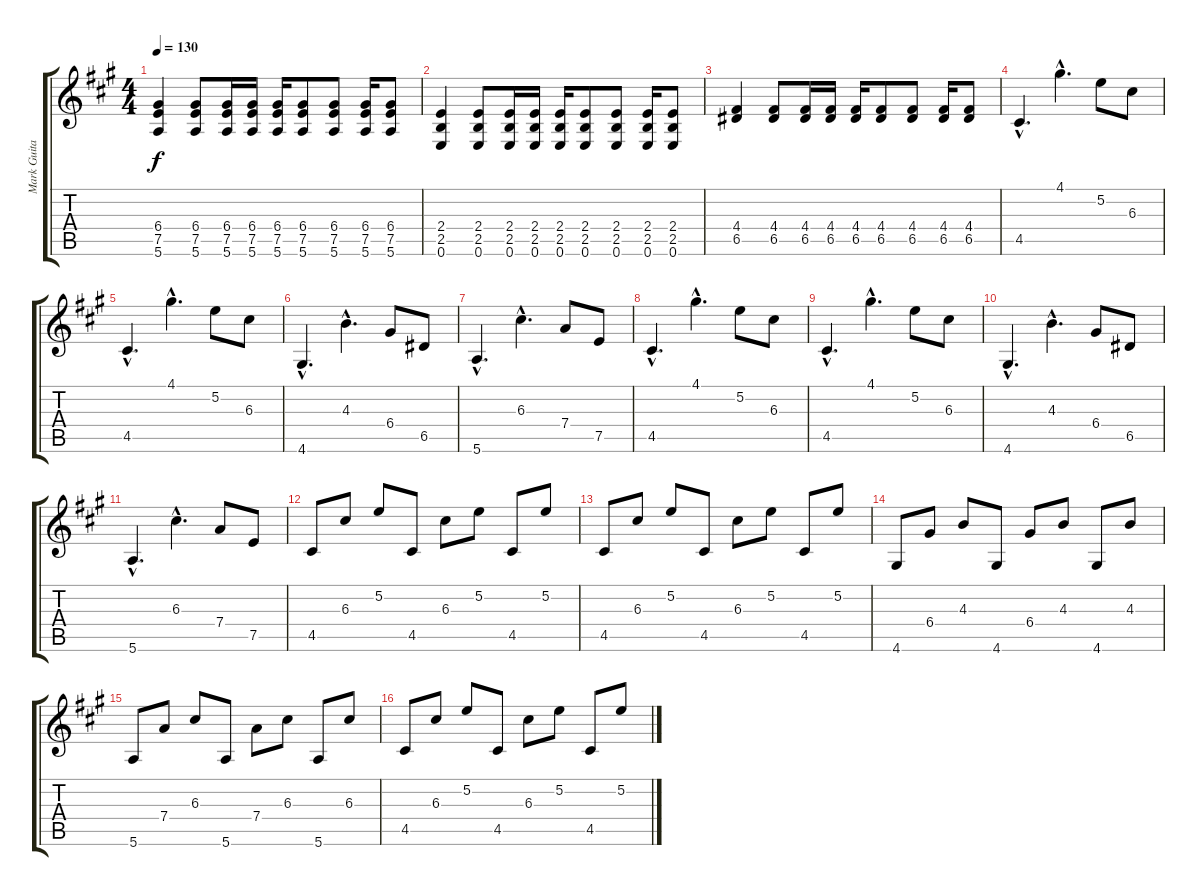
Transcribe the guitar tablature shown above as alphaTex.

\track ("Mark Guitar" "Mark Guita") {instrument distortionguitar}
\staff {score tabs}
\tuning (E4 B3 G3 D3 A2 E2) {hide}
\ts (4 4)
\tempo 130
\clef g2
\ks a
(6.4 7.5 5.6).4{dy f} (6.4 7.5 5.6).8 (6.4 7.5 5.6).16 (6.4 7.5 5.6).16 (6.4 7.5 5.6).16 (6.4 7.5 5.6).8 (6.4 7.5 5.6).8 (6.4 7.5 5.6).16 (6.4 7.5 5.6).8 |
(2.4 2.5 0.6).4 (2.4 2.5 0.6).8 (2.4 2.5 0.6).16 (2.4 2.5 0.6).16 (2.4 2.5 0.6).16 (2.4 2.5 0.6).8 (2.4 2.5 0.6).8 (2.4 2.5 0.6).16 (2.4 2.5 0.6).8 |
(4.4 6.5).4 (4.4 6.5).8 (4.4 6.5).16 (4.4 6.5).16 (4.4 6.5).16 (4.4 6.5).8 (4.4 6.5).8 (4.4 6.5).16 (4.4 6.5).8 |
4.5{hac}.4{d instrument overdrivenguitar} 4.1{hac}.4{d} 5.2.8 6.3.8 |
4.5{hac}.4{d} 4.1{hac}.4{d} 5.2.8 6.3.8 |
4.6{hac}.4{d} 4.3{hac}.4{d} 6.4.8 6.5.8 |
5.6{hac}.4{d} 6.3{hac}.4{d} 7.4.8 7.5.8 |
4.5{hac}.4{d} 4.1{hac}.4{d} 5.2.8 6.3.8 |
4.5{hac}.4{d} 4.1{hac}.4{d} 5.2.8 6.3.8 |
4.6{hac}.4{d} 4.3{hac}.4{d} 6.4.8 6.5.8 |
5.6{hac}.4{d} 6.3{hac}.4{d} 7.4.8 7.5.8 |
4.5.8 6.3.8 5.2.8 4.5.8 6.3.8 5.2.8 4.5.8 5.2.8 |
4.5.8 6.3.8 5.2.8 4.5.8 6.3.8 5.2.8 4.5.8 5.2.8 |
4.6.8 6.4.8 4.3.8 4.6.8 6.4.8 4.3.8 4.6.8 4.3.8 |
5.6.8 7.4.8 6.3.8 5.6.8 7.4.8 6.3.8 5.6.8 6.3.8 |
4.5.8 6.3.8 5.2.8 4.5.8 6.3.8 5.2.8 4.5.8 5.2.8
